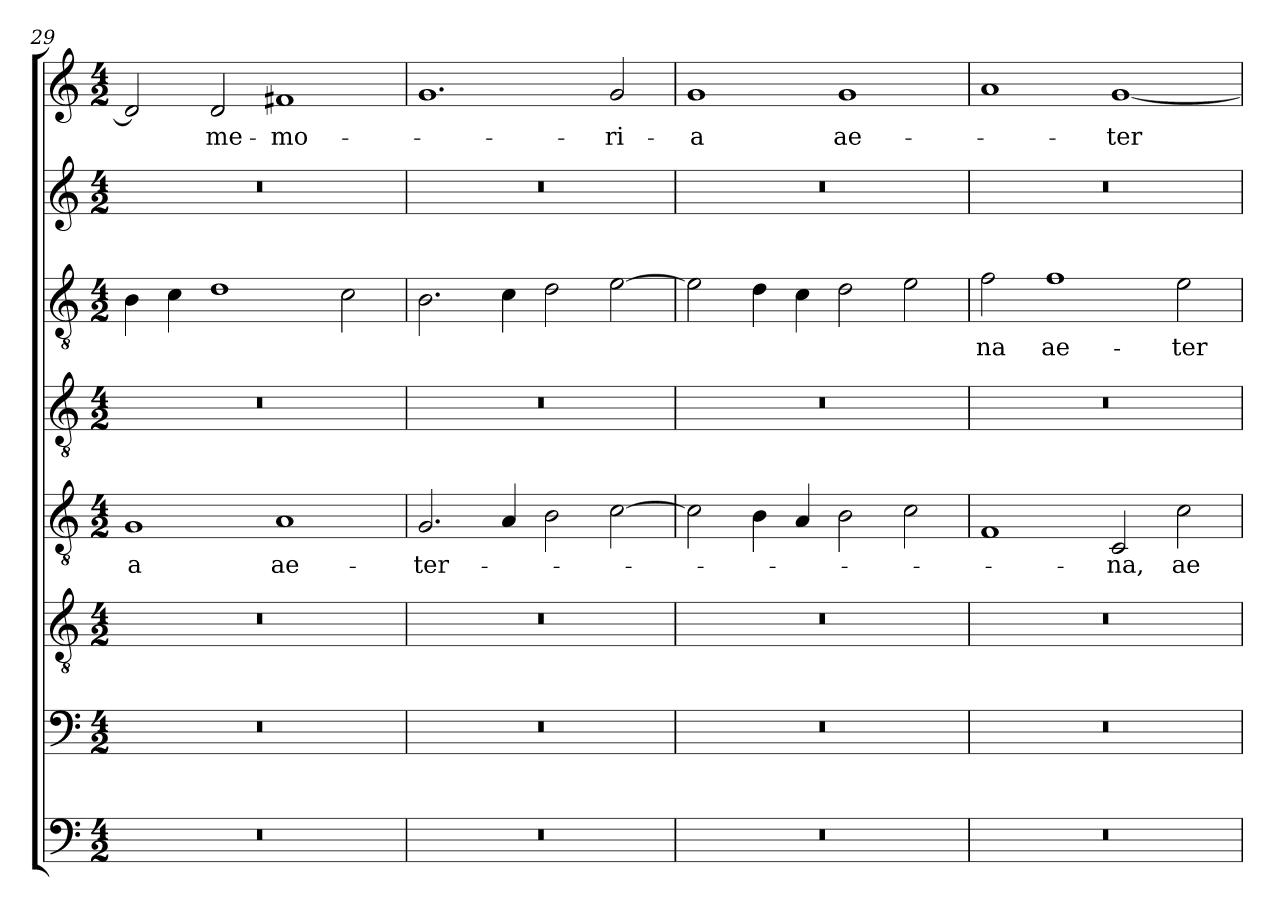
**kern	**kern	**kern	**kern	**text	**kern	**kern	**text	**kern	**kern	**text
*part8	*part7	*part6	*part5	*part5	*part4	*part3	*part3	*part2	*part1	*part1
*staff8	*staff7	*staff6	*staff5	*staff5	*staff4	*staff3	*staff3	*staff2	*staff1	*staff1
*clefF4	*clefF4	*clefGv2	*clefGv2	*	*clefGv2	*clefGv2	*	*clefG2	*clefG2	*
*k[]	*k[]	*k[]	*k[]	*	*k[]	*k[]	*	*k[]	*k[]	*
*C:	*C:	*C:	*C:	*	*C:	*C:	*	*C:	*C:	*
*M4/2	*M4/2	*M4/2	*M4/2	*	*M4/2	*M4/2	*	*M4/2	*M4/2	*
=29	=29	=29	=29	=29	=29	=29	=29	=29	=29	=29
!	!	!	!	!LO:LY:b	!	!	!	!	!	!
0r	0r	0r	1G	-a	0r	4B\	.	0r	2d/]	.
.	.	.	.	.	.	4c\	.	.	.	.
!	!	!	!	!	!	!	!	!	!	!LO:LY:b
.	.	.	.	.	.	1d	.	.	2d/	me-
!	!	!	!	!LO:LY:b	!	!	!	!	!	!LO:LY:b
.	.	.	1A	ae-	.	.	.	.	1f#X	-mo-
.	.	.	.	.	.	2c\	.	.	.	.
=30	=30	=30	=30	=30	=30	=30	=30	=30	=30	=30
!	!	!	!	!LO:LY:b	!	!	!	!	!	!
0r	0r	0r	2.G/	-ter-	0r	2.B\	.	0r	1.g	.
.	.	.	4A/	.	.	4c\	.	.	.	.
.	.	.	2B\	.	.	2d\	.	.	.	.
!	!	!	!	!	!	!	!	!	!	!LO:LY:b
.	.	.	[2c\	.	.	[2e\	.	.	2g/	-ri-
!!LO:LB:g=z
=31	=31	=31	=31	=31	=31	=31	=31	=31	=31	=31
!	!	!	!	!	!	!	!	!	!	!LO:LY:b
0r	0r	0r	2c\]	.	0r	2e\]	.	0r	1g	-a
.	.	.	4B\	.	.	4d\	.	.	.	.
.	.	.	4A/	.	.	4c\	.	.	.	.
!	!	!	!	!	!	!	!	!	!	!LO:LY:b
.	.	.	2B\	.	.	2d\	.	.	1g	ae-
.	.	.	2c\	.	.	2e\	.	.	.	.
=32	=32	=32	=32	=32	=32	=32	=32	=32	=32	=32
!	!	!	!	!	!	!	!LO:LY:b	!	!	!
0r	0r	0r	1F	.	0r	2f\	-na	0r	1a	.
!	!	!	!	!	!	!	!LO:LY:b	!	!	!
.	.	.	.	.	.	1f	ae-	.	.	.
!	!	!	!	!LO:LY:b	!	!	!	!	!	!LO:LY:b
.	.	.	2C/	-na,	.	.	.	.	[1g	-ter-
!	!	!	!	!LO:LY:b	!	!	!LO:LY:b	!	!	!
.	.	.	2c\	ae-	.	2e\	-ter-	.	.	.
=	=	=	=	=	=	=	=	=	=	=
*-	*-	*-	*-	*-	*-	*-	*-	*-	*-	*-
